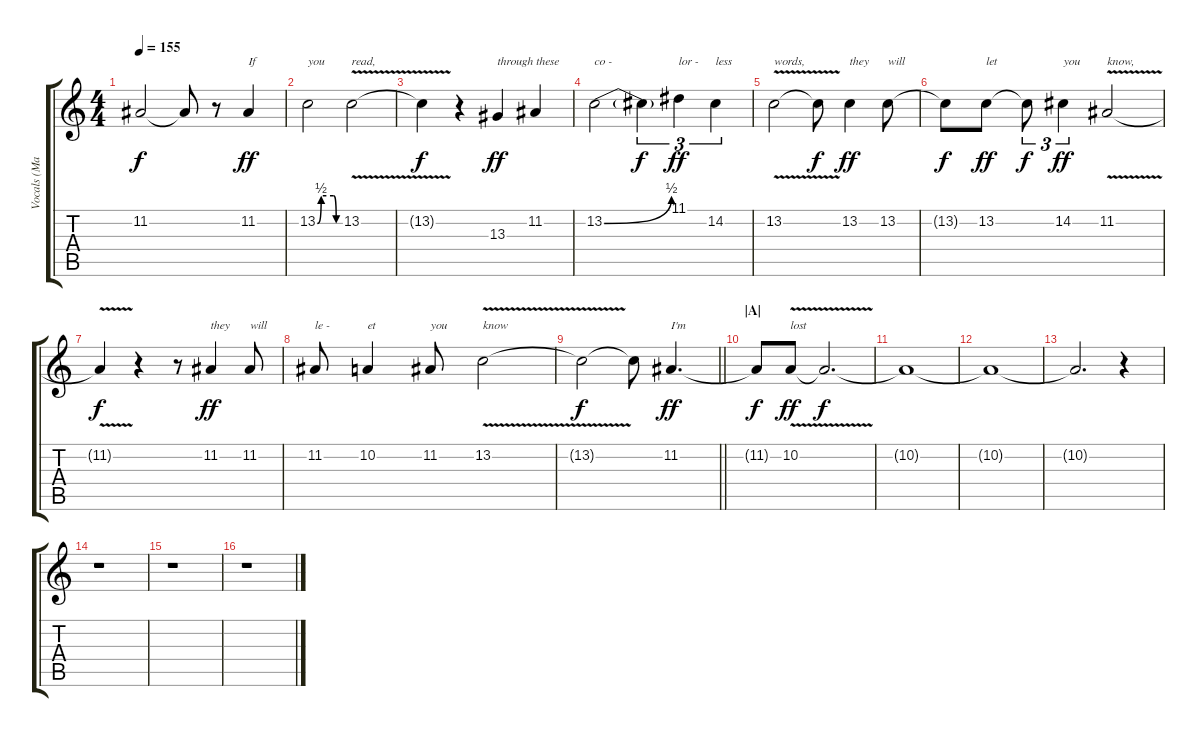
\track ("Vocals (Marcela)" "Vocals (Ma") {instrument lead6voice}
\staff {score tabs}
\tuning (E4 B3 G3 D3 A2 E2) {hide}
\ts (4 4)
\tempo 155
\clef g2
\ks c
11.2{t}.2{dy f} 11.2{t}.8 r.8 11.2.4{txt "If" dy ff} |
13.2{be (custom 0 0 10 2 43 2 50 0 60 0)}.2{txt "you"} 13.2{v}.2{txt "read,"} |
13.2{t}.4{dy f} r.4 13.3.4{txt "through these" dy ff} 11.2.4 |
13.2{be (bend 0 0 60 2)}.2{txt "co -"} 13.2{t}.4{tu (3 2) dy f} 11.1.4{tu (3 2) txt "lor -" dy ff} 14.2.4{tu (3 2) txt "less"} |
13.2{v}.2{txt "words,"} 13.2{t}.8{dy f} 13.2.4{txt "they" dy ff} 13.2.8{txt "will"} |
13.2{t}.8{dy f} 13.2.8{txt "let" dy ff} 13.2{t}.8{tu (3 2) dy f} 14.2.4{tu (3 2) txt "you" dy ff} 11.2{v}.2{txt "know,"} |
11.2{t}.4{dy f} r.4 r.8 11.2.4{txt "they" dy ff} 11.2.8{txt "will"} |
11.2.8{txt "le -"} 10.2.4{txt "et"} 11.2.8{txt "you"} 13.2{v}.2{txt "know"} |
\barLineRight lightlight
13.2{t}.2{dy f} 13.2{t}.8 11.2.4{d txt "I'm" dy ff} |
\section ("" "|A|")
11.2{t}.8{dy f} 10.2{v}.8{txt "lost" dy ff} 10.2{t}.2{d dy f} |
10.2{t}.1 |
10.2{t}.1 |
10.2{t}.2{d} r.4 |
r.1 |
r.1 |
r.1
